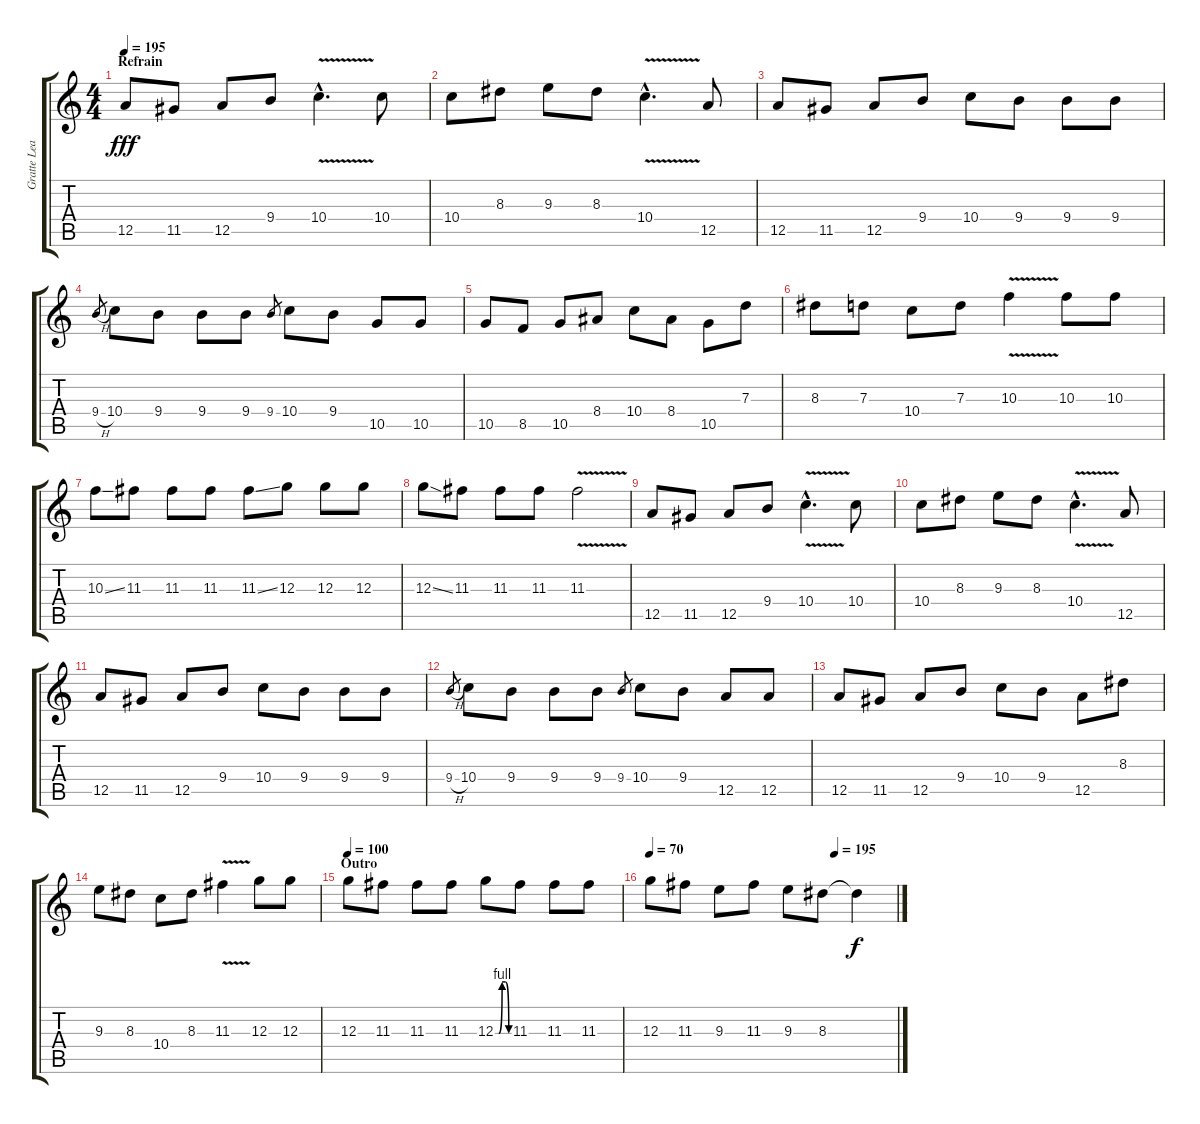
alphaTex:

\track ("Gratte Lead" "Gratte Lea") {instrument distortionguitar}
\staff {score tabs}
\tuning (E4 B3 G3 D3 A2 E2) {hide}
\ts (4 4)
\section ("" "Refrain")
\tempo 195
\clef g2
\ks c
12.5.8{dy fff volume 14 instrument distortionguitar} 11.5.8 12.5.8 9.4.8 10.4{v hac}.4{d} 10.4.8 |
10.4.8 8.3.8 9.3.8 8.3.8 10.4{v hac}.4{d} 12.5.8 |
12.5.8 11.5.8 12.5.8 9.4.8 10.4.8 9.4.8 9.4.8 9.4.8 |
9.4{h}.8{gr} 10.4.8 9.4.8 9.4.8 9.4.8 9.4.8{gr} 10.4.8 9.4.8 10.5.8 10.5.8 |
10.5.8 8.5.8 10.5.8 8.4.8 10.4.8 8.4.8 10.5.8 7.3.8 |
8.3.8 7.3.8 10.4.8 7.3.8 10.3{v}.4 10.3.8 10.3.8 |
10.3{ss}.8 11.3.8 11.3.8 11.3.8 11.3{ss}.8 12.3.8 12.3.8 12.3.8 |
12.3{ss}.8 11.3.8 11.3.8 11.3.8 11.3{v}.2 |
12.5.8 11.5.8 12.5.8 9.4.8 10.4{v hac}.4{d} 10.4.8 |
10.4.8 8.3.8 9.3.8 8.3.8 10.4{v hac}.4{d} 12.5.8 |
12.5.8 11.5.8 12.5.8 9.4.8 10.4.8 9.4.8 9.4.8 9.4.8 |
9.4{h}.8{gr} 10.4.8 9.4.8 9.4.8 9.4.8 9.4.8{gr} 10.4.8 9.4.8 12.5.8 12.5.8 |
12.5.8 11.5.8 12.5.8 9.4.8 10.4.8 9.4.8 12.5.8 8.3.8 |
9.3.8 8.3.8 10.4.8 8.3.8 11.3{v}.4 12.3.8 12.3.8 |
\section ("" "Outro")
\tempo 100
12.3.8 11.3.8 11.3.8 11.3.8 12.3{be (custom 0 0 10 0 15 0 30 4 45 4 60 0)}.8 11.3.8 11.3.8 11.3.8 |
\tempo 70
\tempo (195 0.75)
12.3.8 11.3.8 9.3.8 11.3.8 9.3.8 8.3.8 8.3{t}.4{dy f}
